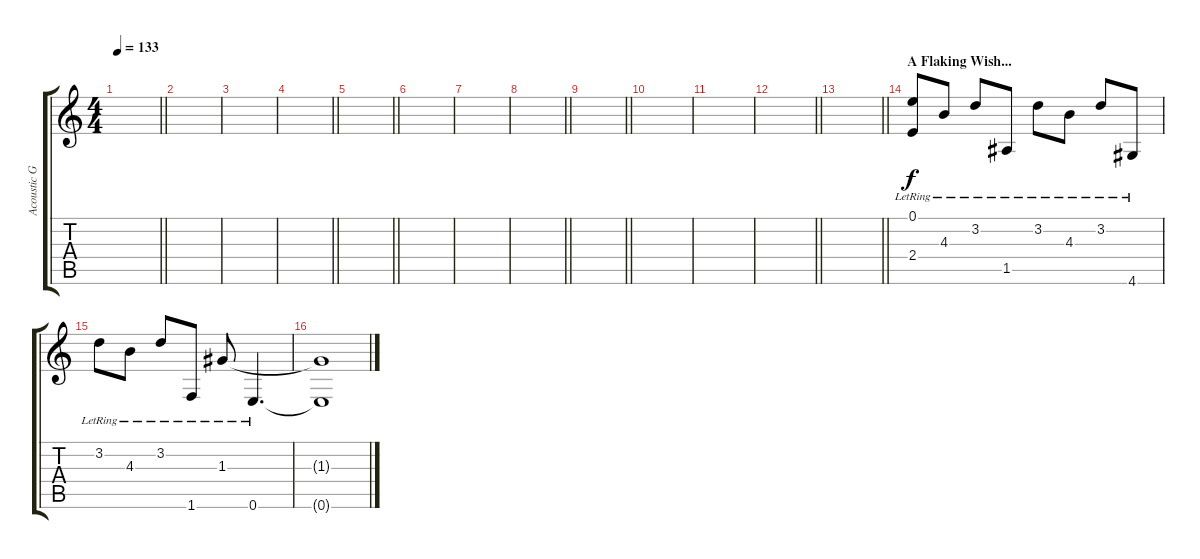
\track ("Acoustic Guitars" "Acoustic G") {instrument acousticguitarsteel}
\staff {score tabs}
\tuning (E4 B3 G3 D3 A2 E2) {hide}
\ts (4 4)
\tempo 133
\clef g2
\barLineRight lightlight
\ks c
|
\section ("" "")
|
|
\barLineRight lightlight
|
\barLineRight lightlight
|
\section ("" "")
|
|
\barLineRight lightlight
|
\barLineRight lightlight
|
\section ("" "")
|
|
\barLineRight lightlight
|
\barLineRight lightlight
|
\section ("" "A Flaking Wish...")
(0.1{lr} 2.4{lr}).8 4.3{lr}.8 3.2{lr}.8 1.5{lr}.8 3.2{lr}.8 4.3{lr}.8 3.2{lr}.8 4.6{lr}.8 |
3.2{lr}.8 4.3{lr}.8 3.2{lr}.8 1.6{lr}.8 1.3{lr}.8 0.6{lr}.4{d} |
(1.3{t} 0.6{t}).1
